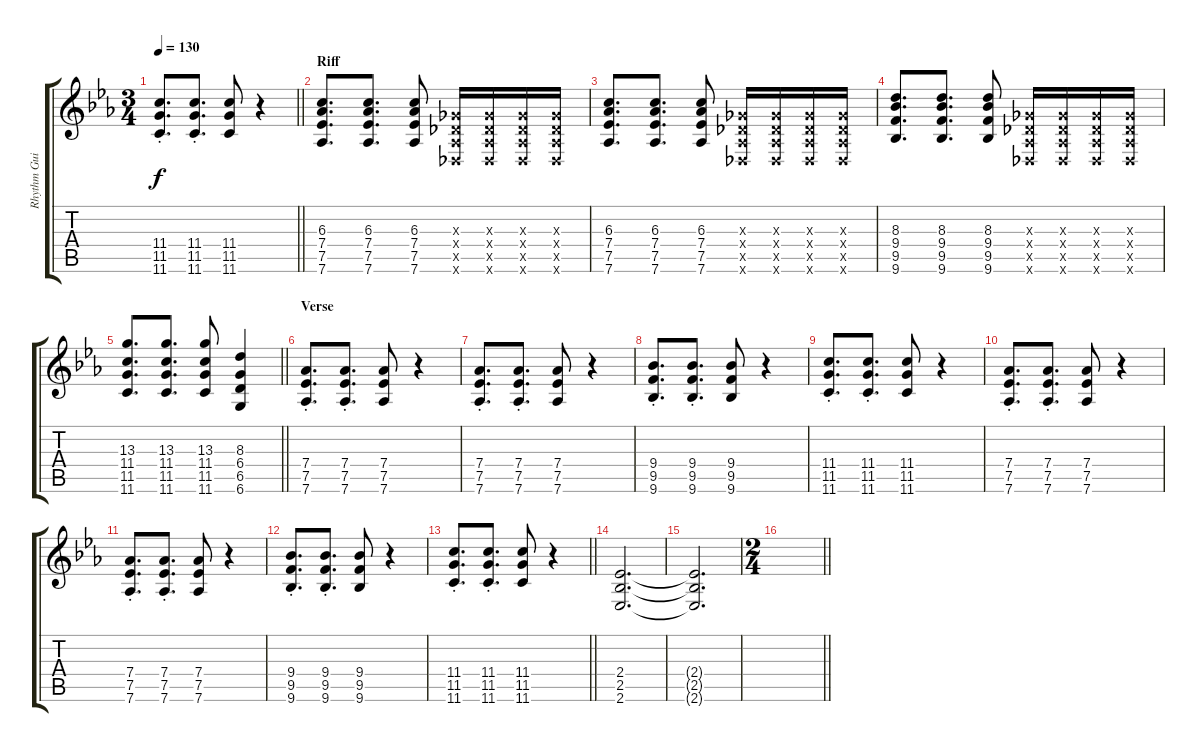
\track ("Rhythm Guitar" "Rhythm Gui") {instrument overdrivenguitar}
\staff {score tabs}
\tuning (Eb4 Bb3 Gb3 Db3 Ab2 Db2) {hide}
\ts (3 4)
\tempo 130
\clef g2
\barLineRight lightlight
\ks eb
(11.4{st} 11.5{st} 11.6{st}).8{d dy f} (11.4{st} 11.5{st} 11.6{st}).8{d} (11.4 11.5 11.6).8 r.4 |
\section ("" "Riff")
(6.3 7.4 7.5 7.6).8{d instrument overdrivenguitar} (6.3 7.4 7.5 7.6).8{d} (6.3 7.4 7.5 7.6).8 (0.3{x} 0.4{x} 0.5{x} 0.6{x}).16 (0.3{x} 0.4{x} 0.5{x} 0.6{x}).16 (0.3{x} 0.4{x} 0.5{x} 0.6{x}).16 (0.3{x} 0.4{x} 0.5{x} 0.6{x}).16 |
(6.3 7.4 7.5 7.6).8{d} (6.3 7.4 7.5 7.6).8{d} (6.3 7.4 7.5 7.6).8 (0.3{x} 0.4{x} 0.5{x} 0.6{x}).16 (0.3{x} 0.4{x} 0.5{x} 0.6{x}).16 (0.3{x} 0.4{x} 0.5{x} 0.6{x}).16 (0.3{x} 0.4{x} 0.5{x} 0.6{x}).16 |
(8.3 9.4 9.5 9.6).8{d} (8.3 9.4 9.5 9.6).8{d} (8.3 9.4 9.5 9.6).8 (0.3{x} 0.4{x} 0.5{x} 0.6{x}).16 (0.3{x} 0.4{x} 0.5{x} 0.6{x}).16 (0.3{x} 0.4{x} 0.5{x} 0.6{x}).16 (0.3{x} 0.4{x} 0.5{x} 0.6{x}).16 |
\barLineRight lightlight
(13.3 11.4 11.5 11.6).8{d} (13.3 11.4 11.5 11.6).8{d} (13.3 11.4 11.5 11.6).8 (8.3 6.4 6.5 6.6).4 |
\section ("" "Verse")
(7.4{st} 7.5{st} 7.6{st}).8{d instrument electricguitarmuted} (7.4{st} 7.5{st} 7.6{st}).8{d} (7.4 7.5 7.6).8 r.4 |
(7.4{st} 7.5{st} 7.6{st}).8{d} (7.4{st} 7.5{st} 7.6{st}).8{d} (7.4 7.5 7.6).8 r.4 |
(9.4{st} 9.5{st} 9.6{st}).8{d} (9.4{st} 9.5{st} 9.6{st}).8{d} (9.4 9.5 9.6).8 r.4 |
(11.4{st} 11.5{st} 11.6{st}).8{d} (11.4{st} 11.5{st} 11.6{st}).8{d} (11.4 11.5 11.6).8 r.4 |
(7.4{st} 7.5{st} 7.6{st}).8{d} (7.4{st} 7.5{st} 7.6{st}).8{d} (7.4 7.5 7.6).8 r.4 |
(7.4{st} 7.5{st} 7.6{st}).8{d} (7.4{st} 7.5{st} 7.6{st}).8{d} (7.4 7.5 7.6).8 r.4 |
(9.4{st} 9.5{st} 9.6{st}).8{d} (9.4{st} 9.5{st} 9.6{st}).8{d} (9.4 9.5 9.6).8 r.4 |
\barLineRight lightlight
(11.4{st} 11.5{st} 11.6{st}).8{d} (11.4{st} 11.5{st} 11.6{st}).8{d} (11.4 11.5 11.6).8 r.4 |
(2.4 2.5 2.6).2{d instrument overdrivenguitar} |
(2.4{t} 2.5{t} 2.6{t}).2{d} |
\ts (2 4)
\barLineRight lightlight
